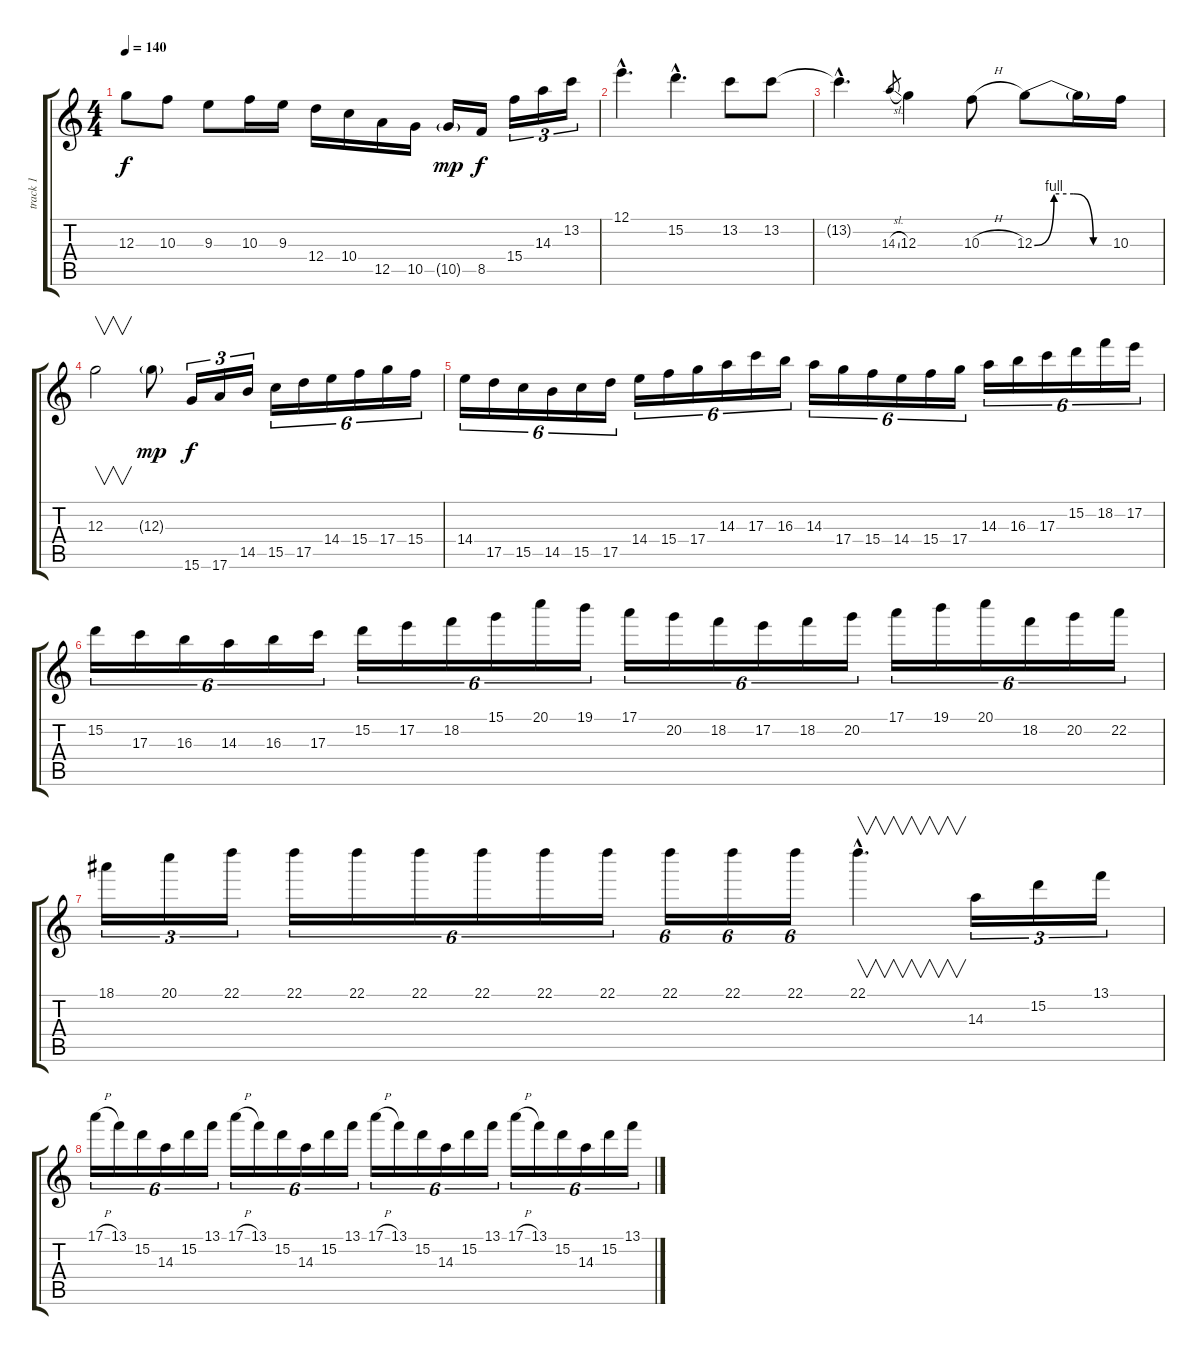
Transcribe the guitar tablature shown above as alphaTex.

\track ("track 1" "track 1") {instrument distortionguitar}
\staff {score tabs}
\tuning (E4 B3 G3 D3 A2 E2) {hide}
\ts (4 4)
\tempo 140
\clef g2
\ks c
12.3{t}.8{dy f} 10.3.8 9.3.8 10.3.16 9.3.16 12.4.16 10.4.16 12.5.16 10.5.16 10.5{g}.16{dy mp} 8.5.16{dy f} 15.4.16{tu (3 2)} 14.3.16{tu (3 2)} 13.2.16{tu (3 2)} |
12.1{hac}.4{d} 15.2{hac}.4{d} 13.2.8 13.2.8 |
13.2{hac t}.4{d} 14.3{sl}.8{gr} 12.3.4 10.3{h}.8 12.3{be (custom 0 0 15 4 30 4 45 0 60 0)}.8 12.3{t}.16 10.3.16 |
12.3.2{v} 12.3{g}.8{dy mp} 15.6.16{tu (3 2) dy f} 17.6.16{tu (3 2)} 14.5.16{tu (3 2)} 15.5.16{tu (6 4)} 17.5.16{tu (6 4)} 14.4.16{tu (6 4)} 15.4.16{tu (6 4)} 17.4.16{tu (6 4)} 15.4.16{tu (6 4)} |
14.4.16{tu (6 4)} 17.5.16{tu (6 4)} 15.5.16{tu (6 4)} 14.5.16{tu (6 4)} 15.5.16{tu (6 4)} 17.5.16{tu (6 4)} 14.4.16{tu (6 4)} 15.4.16{tu (6 4)} 17.4.16{tu (6 4)} 14.3.16{tu (6 4)} 17.3.16{tu (6 4)} 16.3.16{tu (6 4)} 14.3.16{tu (6 4)} 17.4.16{tu (6 4)} 15.4.16{tu (6 4)} 14.4.16{tu (6 4)} 15.4.16{tu (6 4)} 17.4.16{tu (6 4)} 14.3.16{tu (6 4)} 16.3.16{tu (6 4)} 17.3.16{tu (6 4)} 15.2.16{tu (6 4)} 18.2.16{tu (6 4)} 17.2.16{tu (6 4)} |
15.2.16{tu (6 4)} 17.3.16{tu (6 4)} 16.3.16{tu (6 4)} 14.3.16{tu (6 4)} 16.3.16{tu (6 4)} 17.3.16{tu (6 4)} 15.2.16{tu (6 4)} 17.2.16{tu (6 4)} 18.2.16{tu (6 4)} 15.1.16{tu (6 4)} 20.1.16{tu (6 4)} 19.1.16{tu (6 4)} 17.1.16{tu (6 4)} 20.2.16{tu (6 4)} 18.2.16{tu (6 4)} 17.2.16{tu (6 4)} 18.2.16{tu (6 4)} 20.2.16{tu (6 4)} 17.1.16{tu (6 4)} 19.1.16{tu (6 4)} 20.1.16{tu (6 4)} 18.2.16{tu (6 4)} 20.2.16{tu (6 4)} 22.2.16{tu (6 4)} |
18.1.16{tu (3 2)} 20.1.16{tu (3 2)} 22.1.16{tu (3 2)} 22.1.16{tu (6 4)} 22.1.16{tu (6 4)} 22.1.16{tu (6 4)} 22.1.16{tu (6 4)} 22.1.16{tu (6 4)} 22.1.16{tu (6 4)} 22.1.16{tu (6 4)} 22.1.16{tu (6 4)} 22.1.16{tu (6 4)} 22.1{hac}.4{v d} 14.3.16{tu (3 2)} 15.2.16{tu (3 2)} 13.1.16{tu (3 2)} |
17.1{h}.16{tu (6 4)} 13.1.16{tu (6 4)} 15.2.16{tu (6 4)} 14.3.16{tu (6 4)} 15.2.16{tu (6 4)} 13.1.16{tu (6 4)} 17.1{h}.16{tu (6 4)} 13.1.16{tu (6 4)} 15.2.16{tu (6 4)} 14.3.16{tu (6 4)} 15.2.16{tu (6 4)} 13.1.16{tu (6 4)} 17.1{h}.16{tu (6 4)} 13.1.16{tu (6 4)} 15.2.16{tu (6 4)} 14.3.16{tu (6 4)} 15.2.16{tu (6 4)} 13.1.16{tu (6 4)} 17.1{h}.16{tu (6 4)} 13.1.16{tu (6 4)} 15.2.16{tu (6 4)} 14.3.16{tu (6 4)} 15.2.16{tu (6 4)} 13.1.16{tu (6 4)}
